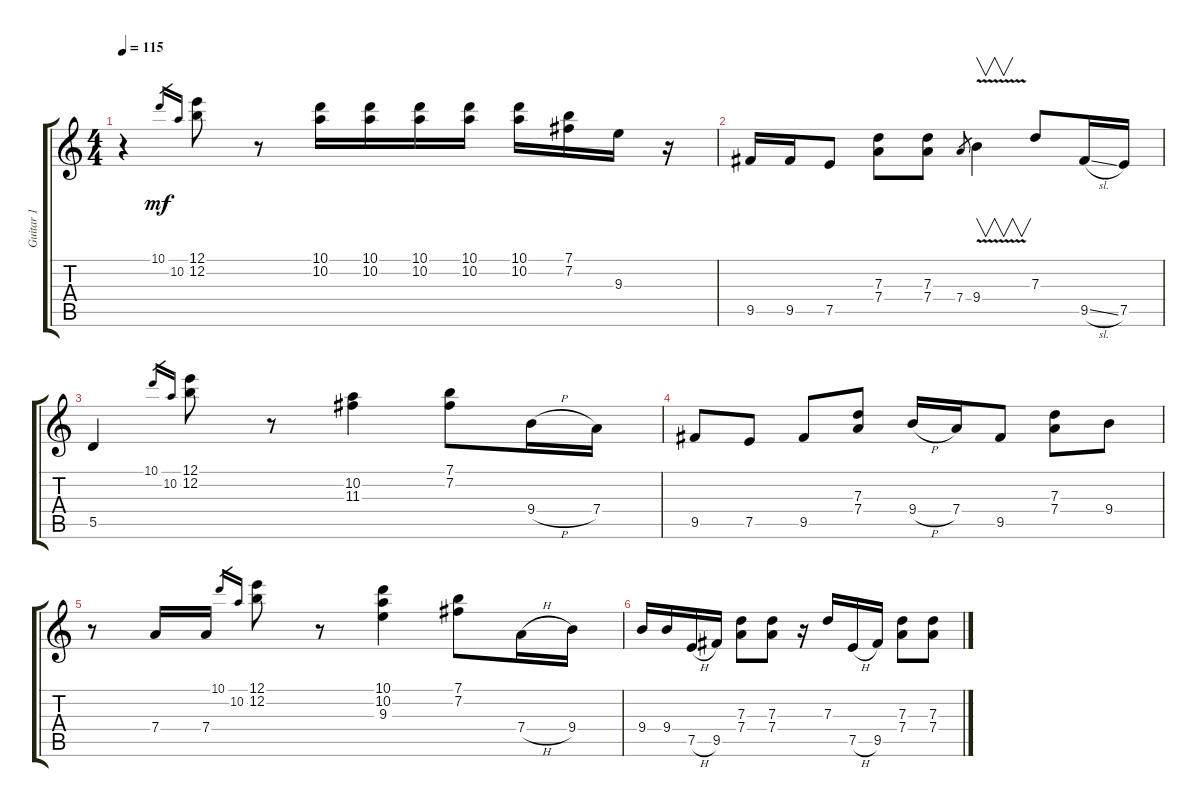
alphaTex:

\track ("Guitar 1" "Guitar 1") {instrument electricguitarclean}
\staff {score tabs}
\tuning (E4 B3 G3 D3 A2 E2) {hide}
\ts (4 4)
\tempo 115
\clef g2
\ks c
r.4{dy mf volume 10} 10.1.16{gr} 10.2.16{gr} (12.1 12.2).8 r.8 (10.1 10.2).16 (10.1 10.2).16 (10.1 10.2).16 (10.1 10.2).16 (10.1 10.2).16 (7.1 7.2).16 9.3.16 r.16 |
9.5.16{volume 8} 9.5.16 7.5.8 (7.3 7.4).8 (7.3 7.4).8 7.4.8{gr} 9.4{v}.4{v} 7.3.8 9.5{sl}.16 7.5.16 |
5.5.4{volume 6} 10.1.16{gr} 10.2.16{gr} (12.1 12.2).8 r.8 (10.2 11.3).4 (7.1 7.2).8 9.4{h}.16 7.4.16 |
9.5.8{volume 4} 7.5.8 9.5.8 (7.3 7.4).8 9.4{h}.16 7.4.16 9.5.8 (7.3 7.4).8 9.4.8 |
r.8{volume 2} 7.4.16 7.4.16 10.1.16{gr} 10.2.16{gr} (12.1 12.2).8 r.8 (10.1 10.2 9.3).4 (7.1 7.2).8 7.4{h}.16 9.4.16 |
9.4.16 9.4.16 7.5{h}.16 9.5.16 (7.3 7.4).8 (7.3 7.4).8 r.16 7.3.16 7.5{h}.16 9.5.16 (7.3 7.4).8 (7.3 7.4).8
